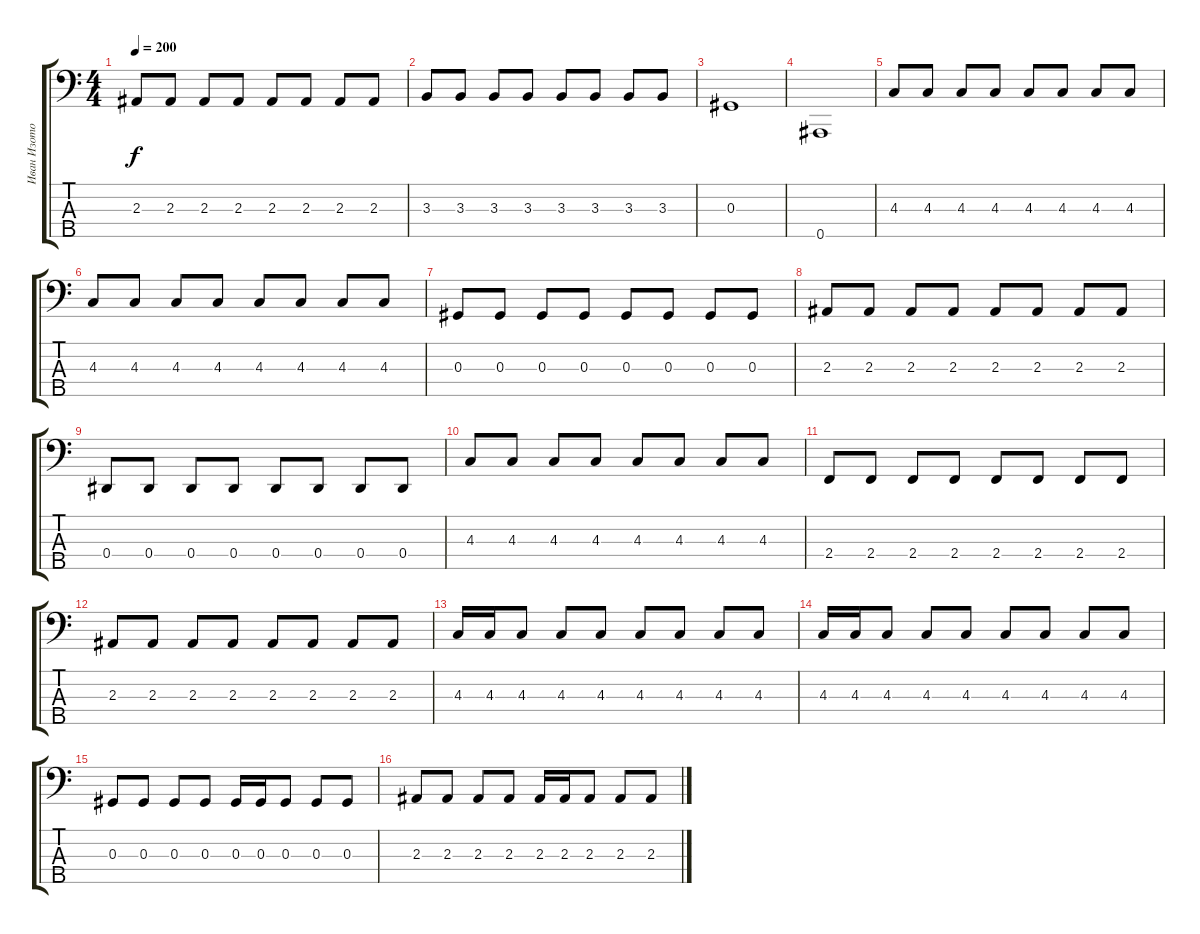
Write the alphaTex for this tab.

\track ("Иван Изотов" "Иван Изото") {instrument electricbasspick}
\staff {score tabs}
\tuning (Gb2 Db2 Ab1 Eb1 Bb0) {hide}
\ts (4 4)
\tempo 200
\clef f4
\ks c
2.3.8{dy f} 2.3.8 2.3.8 2.3.8 2.3.8 2.3.8 2.3.8 2.3.8 |
3.3.8 3.3.8 3.3.8 3.3.8 3.3.8 3.3.8 3.3.8 3.3.8 |
0.3.1 |
0.5.1 |
4.3.8 4.3.8 4.3.8 4.3.8 4.3.8 4.3.8 4.3.8 4.3.8 |
4.3.8 4.3.8 4.3.8 4.3.8 4.3.8 4.3.8 4.3.8 4.3.8 |
0.3.8 0.3.8 0.3.8 0.3.8 0.3.8 0.3.8 0.3.8 0.3.8 |
2.3.8 2.3.8 2.3.8 2.3.8 2.3.8 2.3.8 2.3.8 2.3.8 |
0.4.8 0.4.8 0.4.8 0.4.8 0.4.8 0.4.8 0.4.8 0.4.8 |
4.3.8 4.3.8 4.3.8 4.3.8 4.3.8 4.3.8 4.3.8 4.3.8 |
2.4.8 2.4.8 2.4.8 2.4.8 2.4.8 2.4.8 2.4.8 2.4.8 |
2.3.8 2.3.8 2.3.8 2.3.8 2.3.8 2.3.8 2.3.8 2.3.8 |
4.3.16 4.3.16 4.3.8 4.3.8 4.3.8 4.3.8 4.3.8 4.3.8 4.3.8 |
4.3.16 4.3.16 4.3.8 4.3.8 4.3.8 4.3.8 4.3.8 4.3.8 4.3.8 |
0.3.8 0.3.8 0.3.8 0.3.8 0.3.16 0.3.16 0.3.8 0.3.8 0.3.8 |
2.3.8 2.3.8 2.3.8 2.3.8 2.3.16 2.3.16 2.3.8 2.3.8 2.3.8
